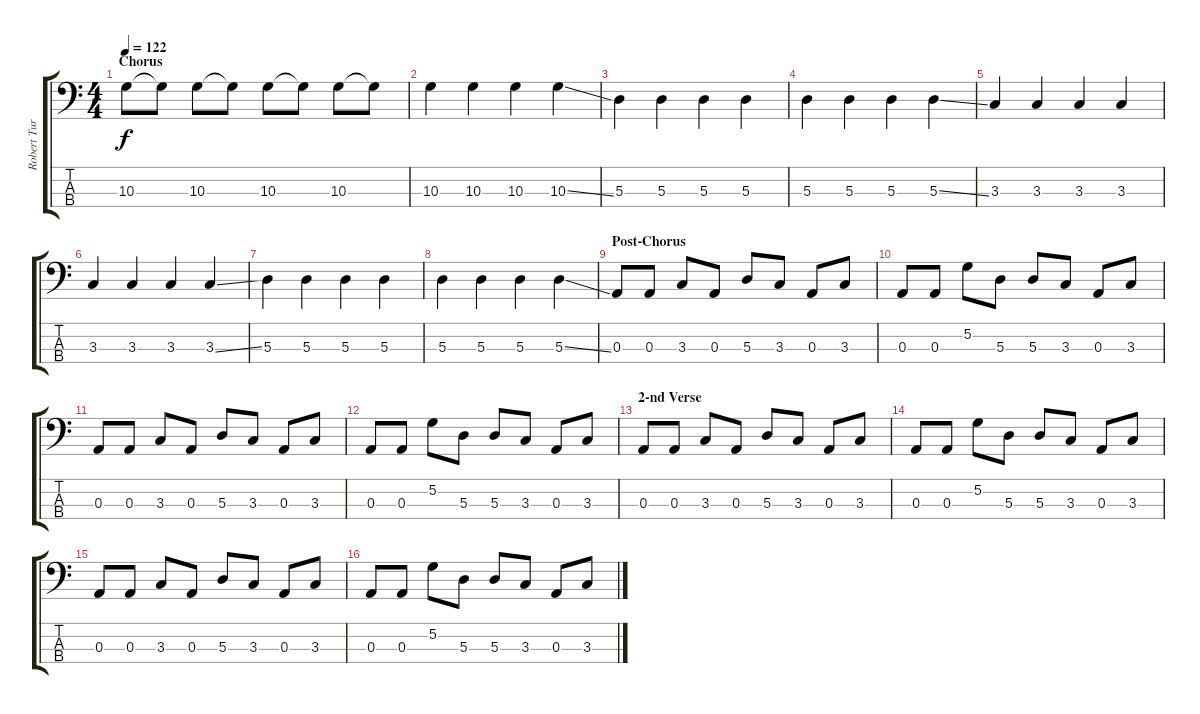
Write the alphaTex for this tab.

\track ("Robert Turner - Bass" "Robert Tur") {instrument electricbassfinger}
\staff {score tabs}
\tuning (G2 D2 A1 E1) {hide}
\ts (4 4)
\section ("" "Chorus")
\tempo 122
\clef f4
\ks c
10.3.8{dy f volume 12} 10.3{t}.8 10.3.8 10.3{t}.8 10.3.8 10.3{t}.8 10.3.8 10.3{t}.8 |
10.3.4 10.3.4 10.3.4 10.3{ss}.4 |
5.3.4 5.3.4 5.3.4 5.3.4 |
5.3.4 5.3.4 5.3.4 5.3{ss}.4 |
3.3.4 3.3.4 3.3.4 3.3.4 |
3.3.4 3.3.4 3.3.4 3.3{ss}.4 |
5.3.4 5.3.4 5.3.4 5.3.4 |
5.3.4 5.3.4 5.3.4 5.3{ss}.4{volume 9} |
\section ("" "Post-Chorus")
0.3.8 0.3.8 3.3.8 0.3.8 5.3.8 3.3.8 0.3.8 3.3.8 |
0.3.8 0.3.8 5.2.8 5.3.8 5.3.8 3.3.8 0.3.8 3.3.8 |
0.3.8 0.3.8 3.3.8 0.3.8 5.3.8 3.3.8 0.3.8 3.3.8 |
0.3.8 0.3.8 5.2.8 5.3.8 5.3.8 3.3.8 0.3.8 3.3.8 |
\section ("" "2-nd Verse")
0.3.8 0.3.8 3.3.8 0.3.8 5.3.8 3.3.8 0.3.8 3.3.8 |
0.3.8 0.3.8 5.2.8 5.3.8 5.3.8 3.3.8 0.3.8 3.3.8 |
0.3.8 0.3.8 3.3.8 0.3.8 5.3.8 3.3.8 0.3.8 3.3.8 |
0.3.8 0.3.8 5.2.8 5.3.8 5.3.8 3.3.8 0.3.8 3.3.8
